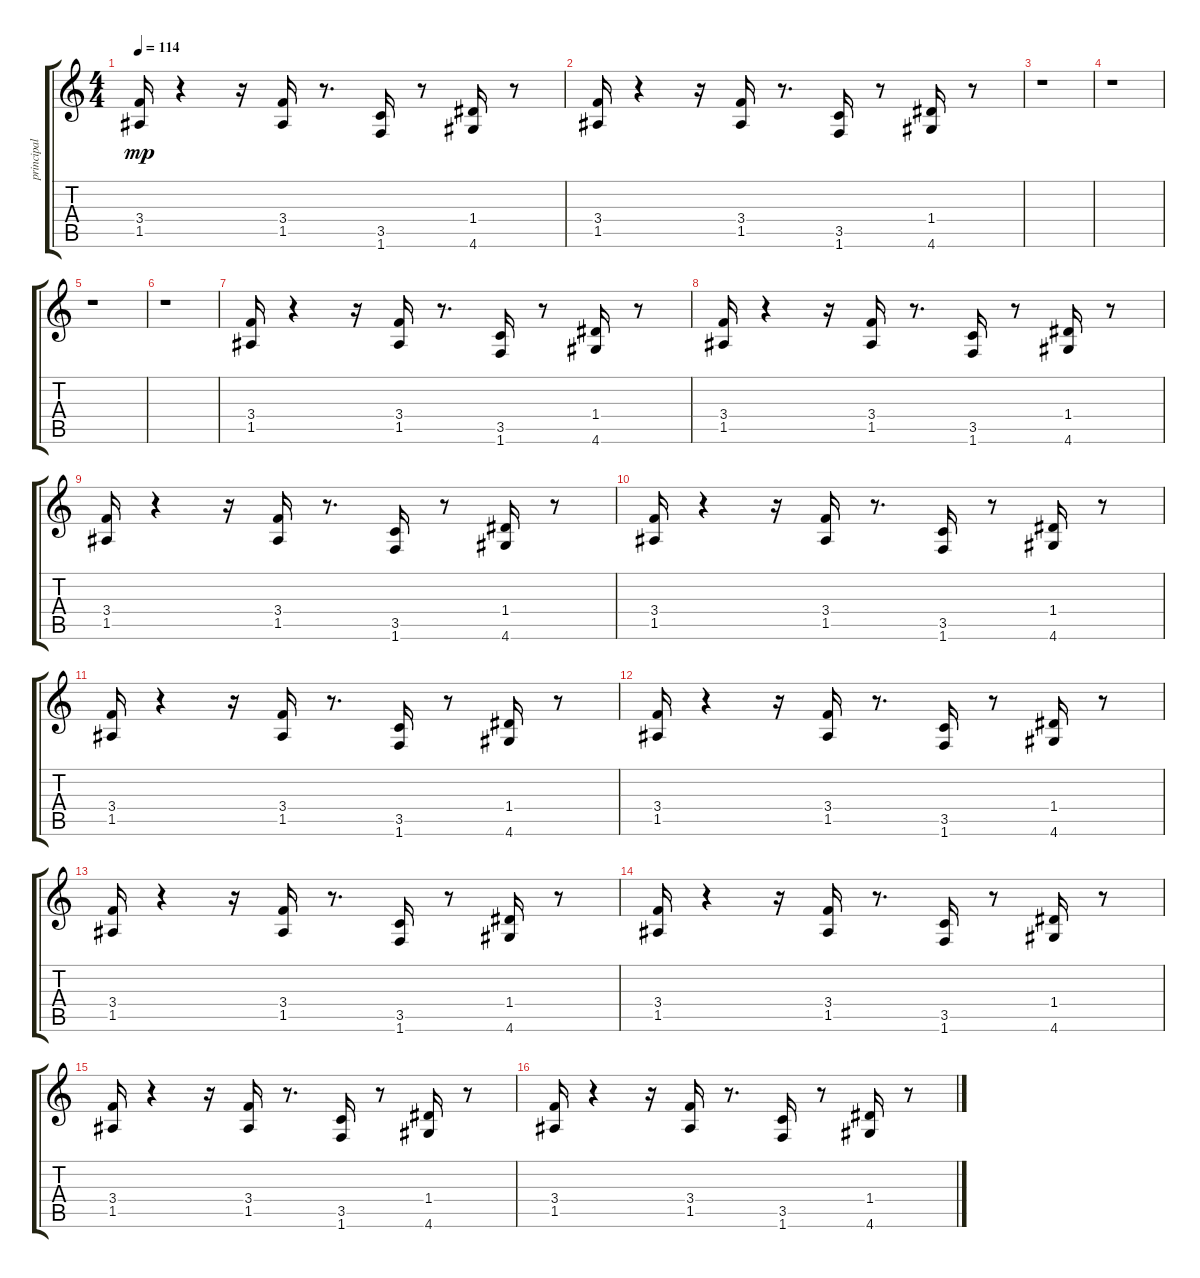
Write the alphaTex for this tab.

\track ("principal" "principal") {instrument distortionguitar}
\staff {score tabs}
\tuning (E4 B3 G3 D3 A2 E2) {hide}
\ts (4 4)
\tempo 114
\clef g2
\ks c
(3.4 1.5).16{dy mp} r.4 r.16 (3.4 1.5).16 r.8{d} (3.5 1.6).16 r.8 (1.4 4.6).16 r.8 |
(3.4 1.5).16 r.4 r.16 (3.4 1.5).16 r.8{d} (3.5 1.6).16 r.8 (1.4 4.6).16 r.8 |
r.1 |
r.1 |
r.1 |
r.1 |
(3.4 1.5).16 r.4 r.16 (3.4 1.5).16 r.8{d} (3.5 1.6).16 r.8 (1.4 4.6).16 r.8 |
(3.4 1.5).16 r.4 r.16 (3.4 1.5).16 r.8{d} (3.5 1.6).16 r.8 (1.4 4.6).16 r.8 |
(3.4 1.5).16 r.4 r.16 (3.4 1.5).16 r.8{d} (3.5 1.6).16 r.8 (1.4 4.6).16 r.8 |
(3.4 1.5).16 r.4 r.16 (3.4 1.5).16 r.8{d} (3.5 1.6).16 r.8 (1.4 4.6).16 r.8 |
(3.4 1.5).16 r.4 r.16 (3.4 1.5).16 r.8{d} (3.5 1.6).16 r.8 (1.4 4.6).16 r.8 |
(3.4 1.5).16 r.4 r.16 (3.4 1.5).16 r.8{d} (3.5 1.6).16 r.8 (1.4 4.6).16 r.8 |
(3.4 1.5).16 r.4 r.16 (3.4 1.5).16 r.8{d} (3.5 1.6).16 r.8 (1.4 4.6).16 r.8 |
(3.4 1.5).16 r.4 r.16 (3.4 1.5).16 r.8{d} (3.5 1.6).16 r.8 (1.4 4.6).16 r.8 |
(3.4 1.5).16 r.4 r.16 (3.4 1.5).16 r.8{d} (3.5 1.6).16 r.8 (1.4 4.6).16 r.8 |
(3.4 1.5).16 r.4 r.16 (3.4 1.5).16 r.8{d} (3.5 1.6).16 r.8 (1.4 4.6).16 r.8
